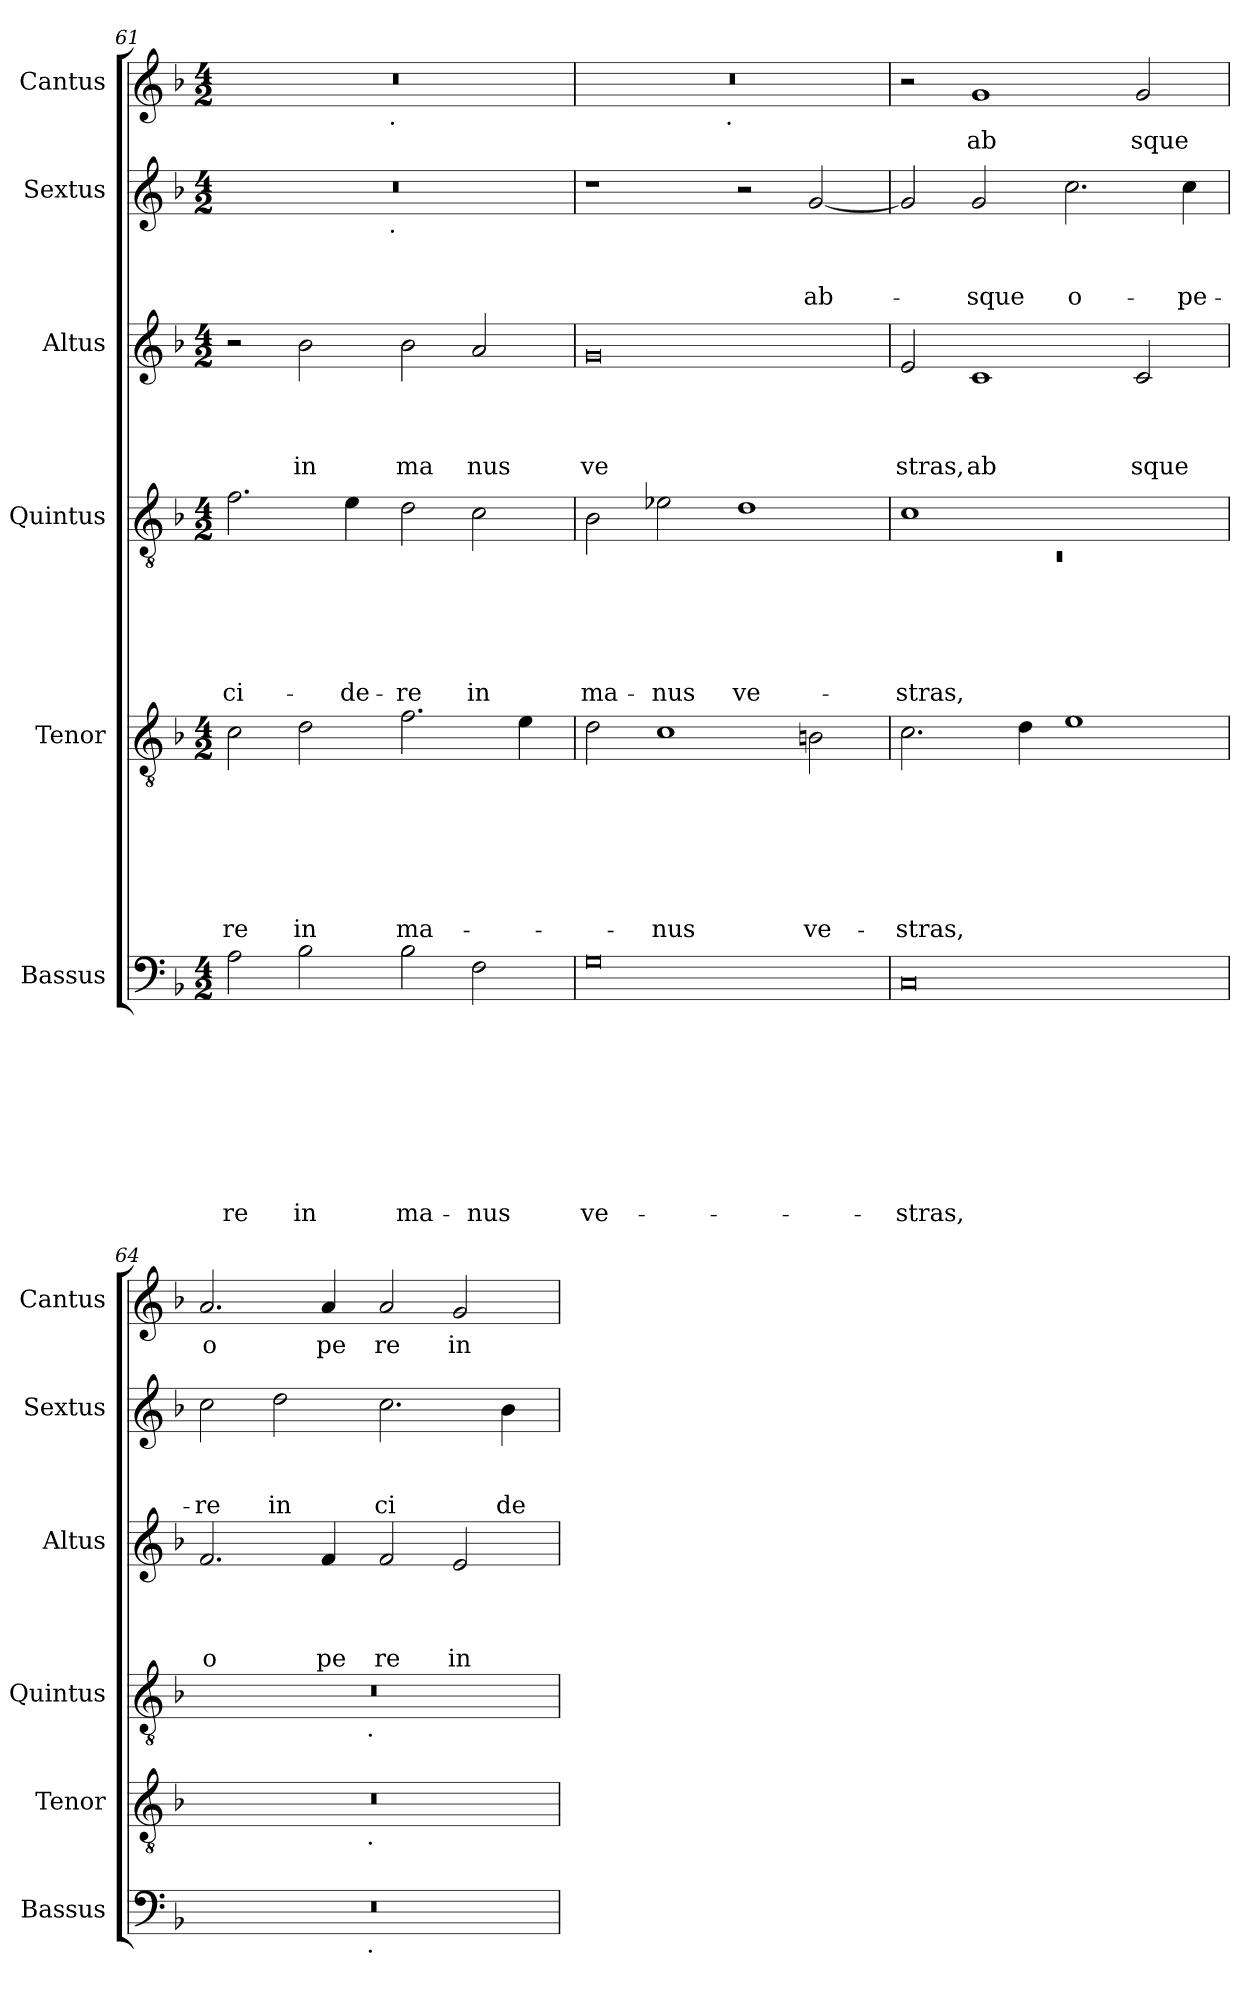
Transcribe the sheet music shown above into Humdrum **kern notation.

**kern	**text	**text	**text	**text	**text	**text	**text	**text	**text	**kern	**text	**text	**text	**text	**text	**text	**text	**kern	**text	**text	**text	**text	**text	**text	**kern	**text	**text	**text	**text	**kern	**text	**text	**text	**kern	**text
*part6	*part6	*part6	*part6	*part6	*part6	*part6	*part6	*part6	*part6	*part5	*part5	*part5	*part5	*part5	*part5	*part5	*part5	*part4	*part4	*part4	*part4	*part4	*part4	*part4	*part3	*part3	*part3	*part3	*part3	*part2	*part2	*part2	*part2	*part1	*part1
*staff6	*staff6	*staff6	*staff6	*staff6	*staff6	*staff6	*staff6	*staff6	*staff6	*staff5	*staff5	*staff5	*staff5	*staff5	*staff5	*staff5	*staff5	*staff4	*staff4	*staff4	*staff4	*staff4	*staff4	*staff4	*staff3	*staff3	*staff3	*staff3	*staff3	*staff2	*staff2	*staff2	*staff2	*staff1	*staff1
*I"Bassus	*	*	*	*	*	*	*	*	*	*I"Tenor	*	*	*	*	*	*	*	*I"Quintus	*	*	*	*	*	*	*I"Altus	*	*	*	*	*I"Sextus	*	*	*	*I"Cantus	*
*I'Bassus	*	*	*	*	*	*	*	*	*	*I'Tenor	*	*	*	*	*	*	*	*I'Quintus	*	*	*	*	*	*	*I'Altus	*	*	*	*	*I'Sextus	*	*	*	*I'Cantus	*
*clefF4	*	*	*	*	*	*	*	*	*	*clefGv2	*	*	*	*	*	*	*	*clefGv2	*	*	*	*	*	*	*clefG2	*	*	*	*	*clefG2	*	*	*	*clefG2	*
*k[b-]	*	*	*	*	*	*	*	*	*	*k[b-]	*	*	*	*	*	*	*	*k[b-]	*	*	*	*	*	*	*k[b-]	*	*	*	*	*k[b-]	*	*	*	*k[b-]	*
*F:	*	*	*	*	*	*	*	*	*	*F:	*	*	*	*	*	*	*	*F:	*	*	*	*	*	*	*F:	*	*	*	*	*F:	*	*	*	*F:	*
*M4/2	*	*	*	*	*	*	*	*	*	*M4/2	*	*	*	*	*	*	*	*M4/2	*	*	*	*	*	*	*M4/2	*	*	*	*	*M4/2	*	*	*	*M4/2	*
=61	=61	=61	=61	=61	=61	=61	=61	=61	=61	=61	=61	=61	=61	=61	=61	=61	=61	=61	=61	=61	=61	=61	=61	=61	=61	=61	=61	=61	=61	=61	=61	=61	=61	=61	=61
!	!	!	!	!	!	!	!	!	!LO:LY:b	!	!	!	!	!	!	!	!LO:LY:b	!	!	!	!	!	!	!LO:LY:b	!	!	!	!	!	!	!	!	!	!	!
*	*	*	*	*	*	*	*	*	*	*	*	*	*	*	*	*	*	*	*	*	*	*	*	*	*	*	*	*	*	*^	*	*	*	*^	*
2A\	.	.	.	.	.	.	.	.	-re	2c\	.	.	.	.	.	.	-re	2.f\	.	.	.	.	.	-ci-	2r	.	.	.	.	0r	2ryy	.	.	.	0r	2ryy	.
!	!	!	!	!	!	!	!	!	!LO:LY:b	!	!	!	!	!	!	!	!LO:LY:b	!	!	!	!	!	!	!	!	!	!	!	!LO:LY:b	!	!	!	!	!	!	!	!
2B-\	.	.	.	.	.	.	.	.	in	2d\	.	.	.	.	.	.	in	.	.	.	.	.	.	.	2b-\	.	.	.	in	.	4...ryy	.	.	.	.	4...ryy	.
!	!	!	!	!	!	!	!	!	!	!	!	!	!	!	!	!	!	!	!	!	!	!	!	!LO:LY:b	!	!	!	!	!	!	!	!	!	!	!	!	!
.	.	.	.	.	.	.	.	.	.	.	.	.	.	.	.	.	.	4e\	.	.	.	.	.	-de-	.	.	.	.	.	.	.	.	.	.	.	.	.
!	!	!	!	!	!	!	!	!	!	!	!	!	!	!	!	!	!	!	!	!	!	!	!	!	!	!	!	!	!	!	!	!	!	!	!	!LO:TX:b:t=.	!
!	!	!	!	!	!	!	!	!	!	!	!	!	!	!	!	!	!	!	!	!	!	!	!	!	!	!	!	!	!	!	!LO:TX:b:t=.	!	!	!	!	!	!
.	.	.	.	.	.	.	.	.	.	.	.	.	.	.	.	.	.	.	.	.	.	.	.	.	.	.	.	.	.	.	1ryy	.	.	.	.	1ryy	.
!	!	!	!	!	!	!	!	!	!LO:LY:b	!	!	!	!	!	!	!	!LO:LY:b	!	!	!	!	!	!	!LO:LY:b	!	!	!	!	!LO:LY:b	!	!	!	!	!	!	!	!
2B-\	.	.	.	.	.	.	.	.	ma-	2.f\	.	.	.	.	.	.	ma-	2d\	.	.	.	.	.	-re	2b-\	.	.	.	ma	.	.	.	.	.	.	.	.
!	!	!	!	!	!	!	!	!	!LO:LY:b	!	!	!	!	!	!	!	!	!	!	!	!	!	!	!LO:LY:b	!	!	!	!	!LO:LY:b	!	!	!	!	!	!	!	!
2F\	.	.	.	.	.	.	.	.	-nus	.	.	.	.	.	.	.	.	2c\	.	.	.	.	.	in	2a/	.	.	.	nus	.	.	.	.	.	.	.	.
.	.	.	.	.	.	.	.	.	.	4e\	.	.	.	.	.	.	.	.	.	.	.	.	.	.	.	.	.	.	.	.	.	.	.	.	.	.	.
.	.	.	.	.	.	.	.	.	.	.	.	.	.	.	.	.	.	.	.	.	.	.	.	.	.	.	.	.	.	.	32ryy	.	.	.	.	32ryy	.
=62!	=62!	=62!	=62!	=62!	=62!	=62!	=62!	=62!	=62!	=62!	=62!	=62!	=62!	=62!	=62!	=62!	=62!	=62!	=62!	=62!	=62!	=62!	=62!	=62!	=62!	=62!	=62!	=62!	=62!	=62!	=62!	=62!	=62!	=62!	=62!	=62!	=62!
!	!	!	!	!	!	!	!	!	!LO:LY:b	!	!	!	!	!	!	!	!	!	!	!	!	!	!	!LO:LY:b	!	!	!	!	!LO:LY:b	!	!	!	!	!	!	!	!
*	*	*	*	*	*	*	*	*	*	*	*	*	*	*	*	*	*	*	*	*	*	*	*	*	*	*	*	*	*	*v	*v	*	*	*	*	*	*
0G	.	.	.	.	.	.	.	.	ve-	2d\	.	.	.	.	.	.	.	2B-\	.	.	.	.	.	ma-	0g	.	.	.	ve	1r	.	.	.	0r	2ryy	.
!	!	!	!	!	!	!	!	!	!	!	!	!	!	!	!	!	!LO:LY:b	!	!	!	!	!	!	!LO:LY:b	!	!	!	!	!	!	!	!	!	!	!	!
.	.	.	.	.	.	.	.	.	.	1c	.	.	.	.	.	.	-nus	2e-\	.	.	.	.	.	-nus	.	.	.	.	.	.	.	.	.	.	4...ryy	.
!	!	!	!	!	!	!	!	!	!	!	!	!	!	!	!	!	!	!	!	!	!	!	!	!	!	!	!	!	!	!	!	!	!	!	!LO:TX:b:t=.	!
.	.	.	.	.	.	.	.	.	.	.	.	.	.	.	.	.	.	.	.	.	.	.	.	.	.	.	.	.	.	.	.	.	.	.	1ryy	.
!	!	!	!	!	!	!	!	!	!	!	!	!	!	!	!	!	!	!	!	!	!	!	!	!LO:LY:b	!	!	!	!	!	!	!	!	!	!	!	!
.	.	.	.	.	.	.	.	.	.	.	.	.	.	.	.	.	.	1d	.	.	.	.	.	ve-	.	.	.	.	.	2r	.	.	.	.	.	.
!	!	!	!	!	!	!	!	!	!	!	!	!	!	!	!	!	!LO:LY:b	!	!	!	!	!	!	!	!	!	!	!	!	!	!	!	!LO:LY:b	!	!	!
.	.	.	.	.	.	.	.	.	.	2Bn\	.	.	.	.	.	.	ve-	.	.	.	.	.	.	.	.	.	.	.	.	[<2g/	.	.	ab-	.	.	.
.	.	.	.	.	.	.	.	.	.	.	.	.	.	.	.	.	.	.	.	.	.	.	.	.	.	.	.	.	.	.	.	.	.	.	32ryy	.
=63!	=63!	=63!	=63!	=63!	=63!	=63!	=63!	=63!	=63!	=63!	=63!	=63!	=63!	=63!	=63!	=63!	=63!	=63!	=63!	=63!	=63!	=63!	=63!	=63!	=63!	=63!	=63!	=63!	=63!	=63!	=63!	=63!	=63!	=63!	=63!	=63!
*	*	*	*	*	*	*	*	*	*	*	*	*	*	*	*	*	*	*^	*	*	*	*	*	*	*	*	*	*	*	*	*	*	*	*	*	*
!	!	!	!	!	!	!	!	!	!LO:LY:b	!	!	!	!	!	!	!	!LO:LY:b	!	!LO:N:vis=1	!	!	!	!	!	!LO:LY:b	!	!	!	!	!LO:LY:b	!	!	!	!	!	!	!
*	*	*	*	*	*	*	*	*	*	*	*	*	*	*	*	*	*	*	*	*	*	*	*	*	*	*	*	*	*	*	*	*	*	*	*v	*v	*
0C	.	.	.	.	.	.	.	.	-stras,	2.c\	.	.	.	.	.	.	-stras,	1c	0rC	.	.	.	.	.	-stras,	2e/	.	.	.	stras,	2g/]	.	.	.	2r	.
!	!	!	!	!	!	!	!	!	!	!	!	!	!	!	!	!	!	!	!	!	!	!	!	!	!	!	!	!	!	!LO:LY:b	!	!	!	!LO:LY:b	!	!LO:LY:b
.	.	.	.	.	.	.	.	.	.	.	.	.	.	.	.	.	.	.	.	.	.	.	.	.	.	1c	.	.	.	ab	2g/	.	.	-sque	1g	ab
.	.	.	.	.	.	.	.	.	.	4d\	.	.	.	.	.	.	.	.	.	.	.	.	.	.	.	.	.	.	.	.	.	.	.	.	.	.
!	!	!	!	!	!	!	!	!	!	!	!	!	!	!	!	!	!	!	!	!	!	!	!	!	!	!	!	!	!	!	!	!	!	!LO:LY:b	!	!
.	.	.	.	.	.	.	.	.	.	1e	.	.	.	.	.	.	.	1ryy	.	.	.	.	.	.	.	.	.	.	.	.	2.cc\	.	.	o-	.	.
!	!	!	!	!	!	!	!	!	!	!	!	!	!	!	!	!	!	!	!	!	!	!	!	!	!	!	!	!	!	!LO:LY:b	!	!	!	!	!	!LO:LY:b
.	.	.	.	.	.	.	.	.	.	.	.	.	.	.	.	.	.	.	.	.	.	.	.	.	.	2c/	.	.	.	sque	.	.	.	.	2g/	sque
!	!	!	!	!	!	!	!	!	!	!	!	!	!	!	!	!	!	!	!	!	!	!	!	!	!	!	!	!	!	!	!	!	!	!LO:LY:b	!	!
.	.	.	.	.	.	.	.	.	.	.	.	.	.	.	.	.	.	.	.	.	.	.	.	.	.	.	.	.	.	.	4cc\	.	.	-pe-	.	.
!!LO:LB:g=z
=64!	=64!	=64!	=64!	=64!	=64!	=64!	=64!	=64!	=64!	=64!	=64!	=64!	=64!	=64!	=64!	=64!	=64!	=64!	=64!	=64!	=64!	=64!	=64!	=64!	=64!	=64!	=64!	=64!	=64!	=64!	=64!	=64!	=64!	=64!	=64!	=64!
!	!	!	!	!	!	!	!	!	!	!	!	!	!	!	!	!	!	!	!	!	!	!	!	!	!	!	!	!	!	!LO:LY:b	!	!	!	!LO:LY:b	!	!LO:LY:b
*^	*	*	*	*	*	*	*	*	*	*^	*	*	*	*	*	*	*	*	*	*	*	*	*	*	*	*	*	*	*	*	*	*	*	*	*	*
0r	2ryy	.	.	.	.	.	.	.	.	.	0r	2ryy	.	.	.	.	.	.	.	0r	2ryy	.	.	.	.	.	.	2.f/	.	.	.	o	2cc\	.	.	-re	2.a/	o
!	!	!	!	!	!	!	!	!	!	!	!	!	!	!	!	!	!	!	!	!	!	!	!	!	!	!	!	!	!	!	!	!	!	!	!	!LO:LY:b	!	!
.	4...ryy	.	.	.	.	.	.	.	.	.	.	4...ryy	.	.	.	.	.	.	.	.	4...ryy	.	.	.	.	.	.	.	.	.	.	.	2dd\	.	.	in	.	.
!	!	!	!	!	!	!	!	!	!	!	!	!	!	!	!	!	!	!	!	!	!	!	!	!	!	!	!	!	!	!	!	!LO:LY:b	!	!	!	!	!	!LO:LY:b
.	.	.	.	.	.	.	.	.	.	.	.	.	.	.	.	.	.	.	.	.	.	.	.	.	.	.	.	4f/	.	.	.	pe	.	.	.	.	4a/	pe
!	!	!	!	!	!	!	!	!	!	!	!	!	!	!	!	!	!	!	!	!	!LO:TX:b:t=.	!	!	!	!	!	!	!	!	!	!	!	!	!	!	!	!	!
!	!	!	!	!	!	!	!	!	!	!	!	!LO:TX:b:t=.	!	!	!	!	!	!	!	!	!	!	!	!	!	!	!	!	!	!	!	!	!	!	!	!	!	!
!	!LO:TX:b:t=.	!	!	!	!	!	!	!	!	!	!	!	!	!	!	!	!	!	!	!	!	!	!	!	!	!	!	!	!	!	!	!	!	!	!	!	!	!
.	1ryy	.	.	.	.	.	.	.	.	.	.	1ryy	.	.	.	.	.	.	.	.	1ryy	.	.	.	.	.	.	.	.	.	.	.	.	.	.	.	.	.
!	!	!	!	!	!	!	!	!	!	!	!	!	!	!	!	!	!	!	!	!	!	!	!	!	!	!	!	!	!	!	!	!LO:LY:b	!	!	!	!LO:LY:b	!	!LO:LY:b
.	.	.	.	.	.	.	.	.	.	.	.	.	.	.	.	.	.	.	.	.	.	.	.	.	.	.	.	2f/	.	.	.	re	2.cc\	.	.	ci	2a/	re
!	!	!	!	!	!	!	!	!	!	!	!	!	!	!	!	!	!	!	!	!	!	!	!	!	!	!	!	!	!	!	!	!LO:LY:b	!	!	!	!	!	!LO:LY:b
.	.	.	.	.	.	.	.	.	.	.	.	.	.	.	.	.	.	.	.	.	.	.	.	.	.	.	.	2e/	.	.	.	in	.	.	.	.	2g/	in
!	!	!	!	!	!	!	!	!	!	!	!	!	!	!	!	!	!	!	!	!	!	!	!	!	!	!	!	!	!	!	!	!	!	!	!	!LO:LY:b	!	!
.	.	.	.	.	.	.	.	.	.	.	.	.	.	.	.	.	.	.	.	.	.	.	.	.	.	.	.	.	.	.	.	.	4b-\	.	.	de	.	.
.	32ryy	.	.	.	.	.	.	.	.	.	.	32ryy	.	.	.	.	.	.	.	.	32ryy	.	.	.	.	.	.	.	.	.	.	.	.	.	.	.	.	.
*v	*v	*	*	*	*	*	*	*	*	*	*	*	*	*	*	*	*	*	*	*v	*v	*	*	*	*	*	*	*	*	*	*	*	*	*	*	*	*	*
*	*	*	*	*	*	*	*	*	*	*v	*v	*	*	*	*	*	*	*	*	*	*	*	*	*	*	*	*	*	*	*	*	*	*	*	*	*
=!	=!	=!	=!	=!	=!	=!	=!	=!	=!	=!	=!	=!	=!	=!	=!	=!	=!	=!	=!	=!	=!	=!	=!	=!	=!	=!	=!	=!	=!	=!	=!	=!	=!	=!	=!
*-	*-	*-	*-	*-	*-	*-	*-	*-	*-	*-	*-	*-	*-	*-	*-	*-	*-	*-	*-	*-	*-	*-	*-	*-	*-	*-	*-	*-	*-	*-	*-	*-	*-	*-	*-
